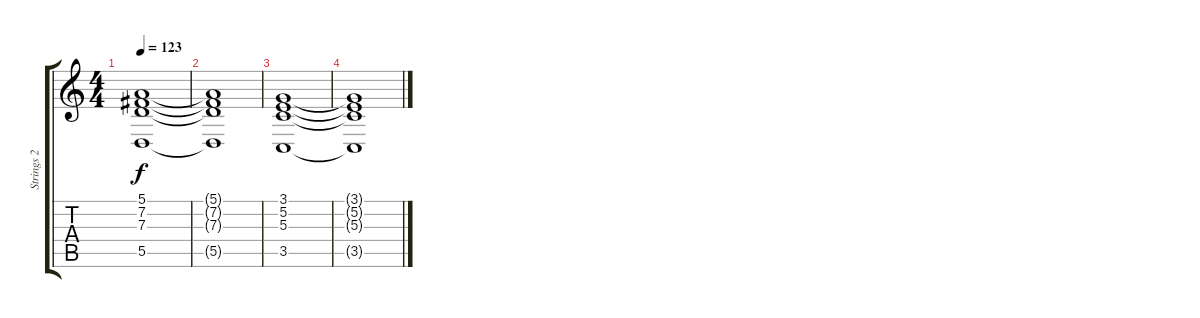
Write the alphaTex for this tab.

\track ("Strings 2" "Strings 2") {instrument synthstrings2}
\staff {score tabs}
\tuning (E4 B3 G3 D3 A2 E2) {hide}
\ts (4 4)
\tempo 123
\clef g2
\ks c
(5.1 7.2 7.3 5.5).1{dy f} |
(5.1{t} 7.2{t} 7.3{t} 5.5{t}).1 |
(3.1 5.2 5.3 3.5).1 |
(3.1{t} 5.2{t} 5.3{t} 3.5{t}).1
